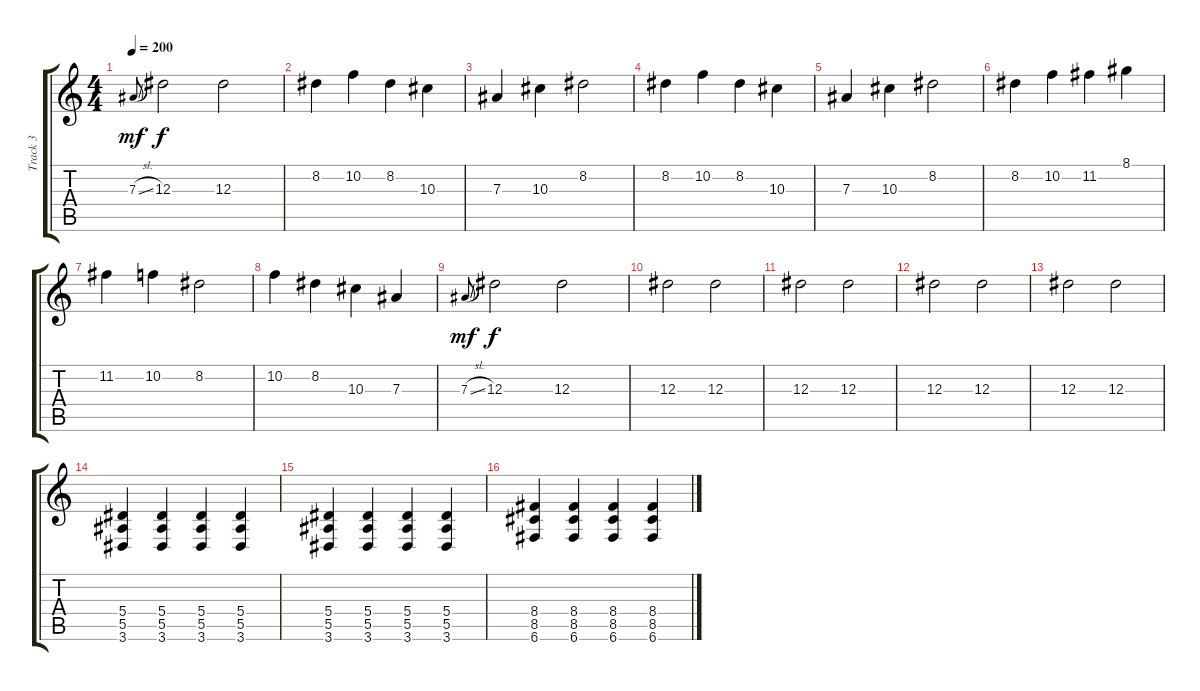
\track ("Track 3" "Track 3") {instrument distortionguitar}
\staff {score tabs}
\tuning (C4 G3 Eb3 Bb2 F2 C2) {hide}
\ts (4 4)
\tempo 200
\clef g2
\ks c
7.3{sl}.8{gr onbeat dy mf} 12.3.2{dy f} 12.3.2 |
8.2.4{instrument overdrivenguitar} 10.2.4 8.2.4 10.3.4 |
7.3.4 10.3.4 8.2.2 |
8.2.4 10.2.4 8.2.4 10.3.4 |
7.3.4 10.3.4 8.2.2 |
8.2.4 10.2.4 11.2.4 8.1.4 |
11.2.4 10.2.4 8.2.2 |
10.2.4 8.2.4 10.3.4 7.3.4 |
7.3{sl}.8{gr onbeat dy mf} 12.3.2{dy f} 12.3.2 |
12.3.2 12.3.2 |
12.3.2 12.3.2 |
12.3.2 12.3.2 |
12.3.2 12.3.2 |
(5.4 5.5 3.6).4{instrument distortionguitar} (5.4 5.5 3.6).4 (5.4 5.5 3.6).4 (5.4 5.5 3.6).4 |
(5.4 5.5 3.6).4 (5.4 5.5 3.6).4 (5.4 5.5 3.6).4 (5.4 5.5 3.6).4 |
(8.4 8.5 6.6).4 (8.4 8.5 6.6).4 (8.4 8.5 6.6).4 (8.4 8.5 6.6).4
